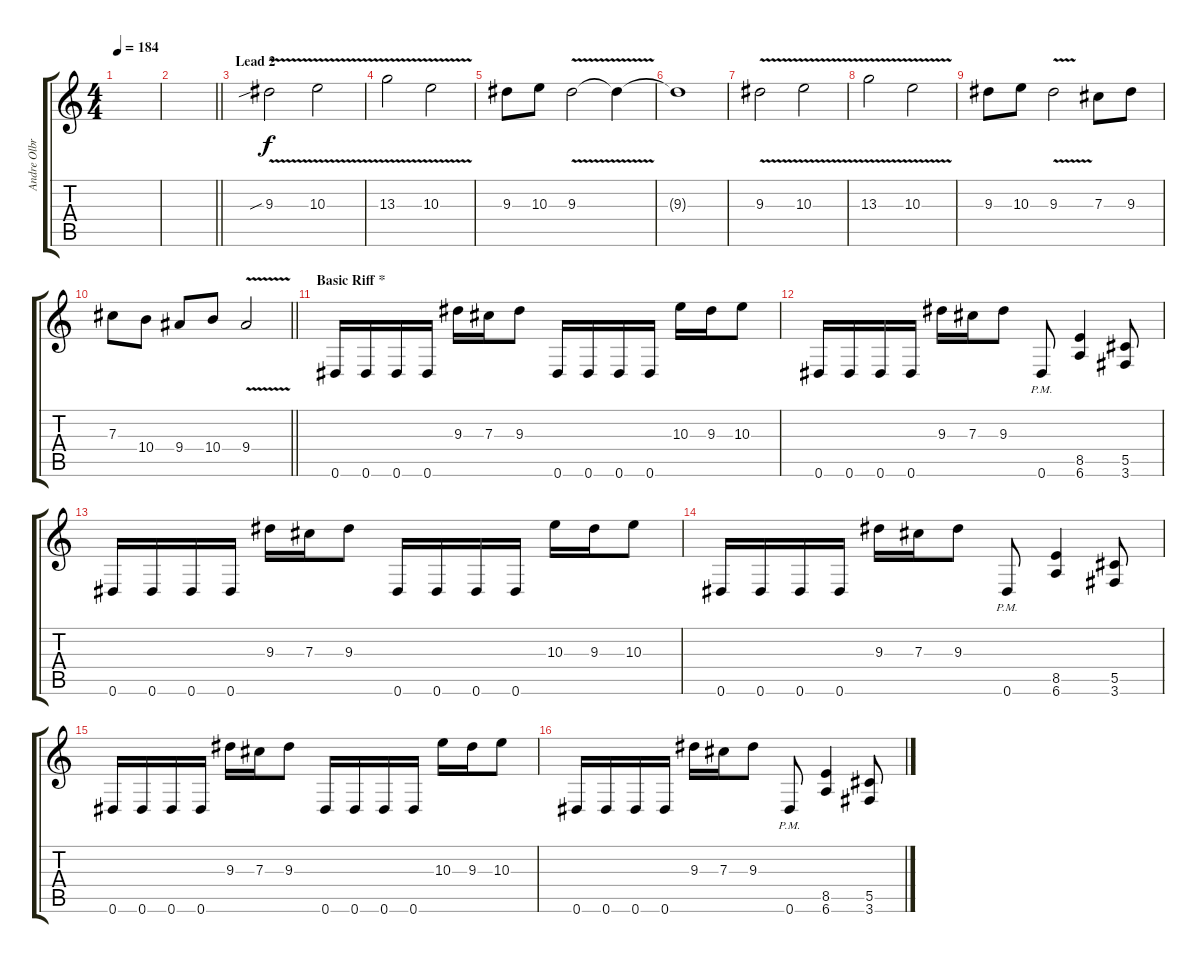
\track ("Andre Olbrich" "Andre Olbr") {instrument distortionguitar}
\staff {score tabs}
\tuning (Eb4 Bb3 Gb3 Db3 Ab2 Eb2) {hide}
\ts (4 4)
\tempo 184
\clef g2
\ks c
|
\barLineRight lightlight
|
\section ("" "Lead 2")
9.3{v sib}.2{volume 14} 10.3{v}.2 |
13.3{v}.2 10.3{v}.2 |
9.3.8 10.3.8 9.3{v}.2 9.3{t}.4 |
9.3{t}.1 |
9.3{v}.2 10.3{v}.2 |
13.3{v}.2 10.3{v}.2 |
9.3.8 10.3.8 9.3{v}.2 7.3.8 9.3.8 |
\barLineRight lightlight
7.3.8 10.4.8 9.4.8 10.4.8 9.4{v}.2 |
\section ("" "Basic Riff *")
0.6.16{volume 10 balance 14} 0.6.16 0.6.16 0.6.16 9.3.16 7.3.16 9.3.8 0.6.16 0.6.16 0.6.16 0.6.16 10.3.16 9.3.16 10.3.8 |
0.6.16 0.6.16 0.6.16 0.6.16 9.3.16 7.3.16 9.3.8 0.6{pm}.8 (8.5 6.6).4 (5.5 3.6).8 |
0.6.16{volume 10 balance 14} 0.6.16 0.6.16 0.6.16 9.3.16 7.3.16 9.3.8 0.6.16 0.6.16 0.6.16 0.6.16 10.3.16 9.3.16 10.3.8 |
0.6.16 0.6.16 0.6.16 0.6.16 9.3.16 7.3.16 9.3.8 0.6{pm}.8 (8.5 6.6).4 (5.5 3.6).8 |
0.6.16{volume 10 balance 14} 0.6.16 0.6.16 0.6.16 9.3.16 7.3.16 9.3.8 0.6.16 0.6.16 0.6.16 0.6.16 10.3.16 9.3.16 10.3.8 |
0.6.16 0.6.16 0.6.16 0.6.16 9.3.16 7.3.16 9.3.8 0.6{pm}.8 (8.5 6.6).4 (5.5 3.6).8
